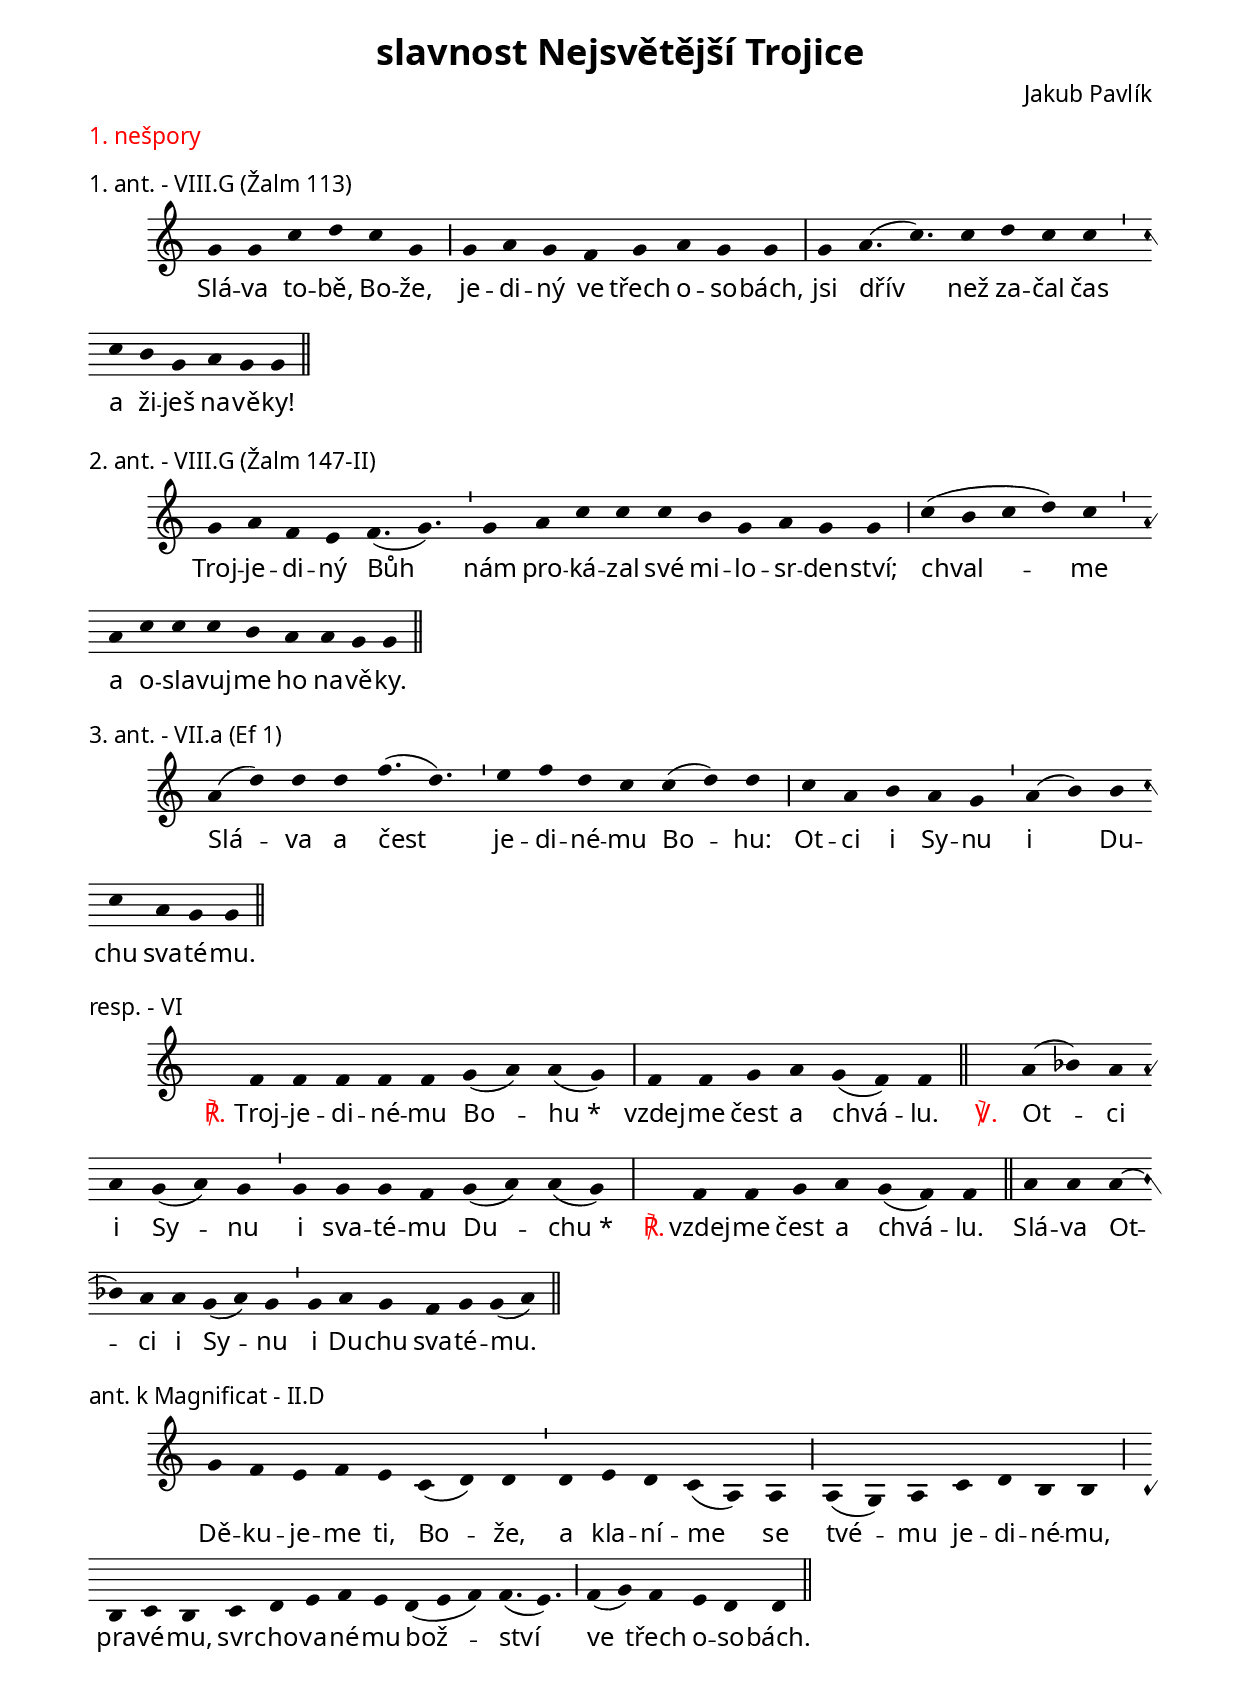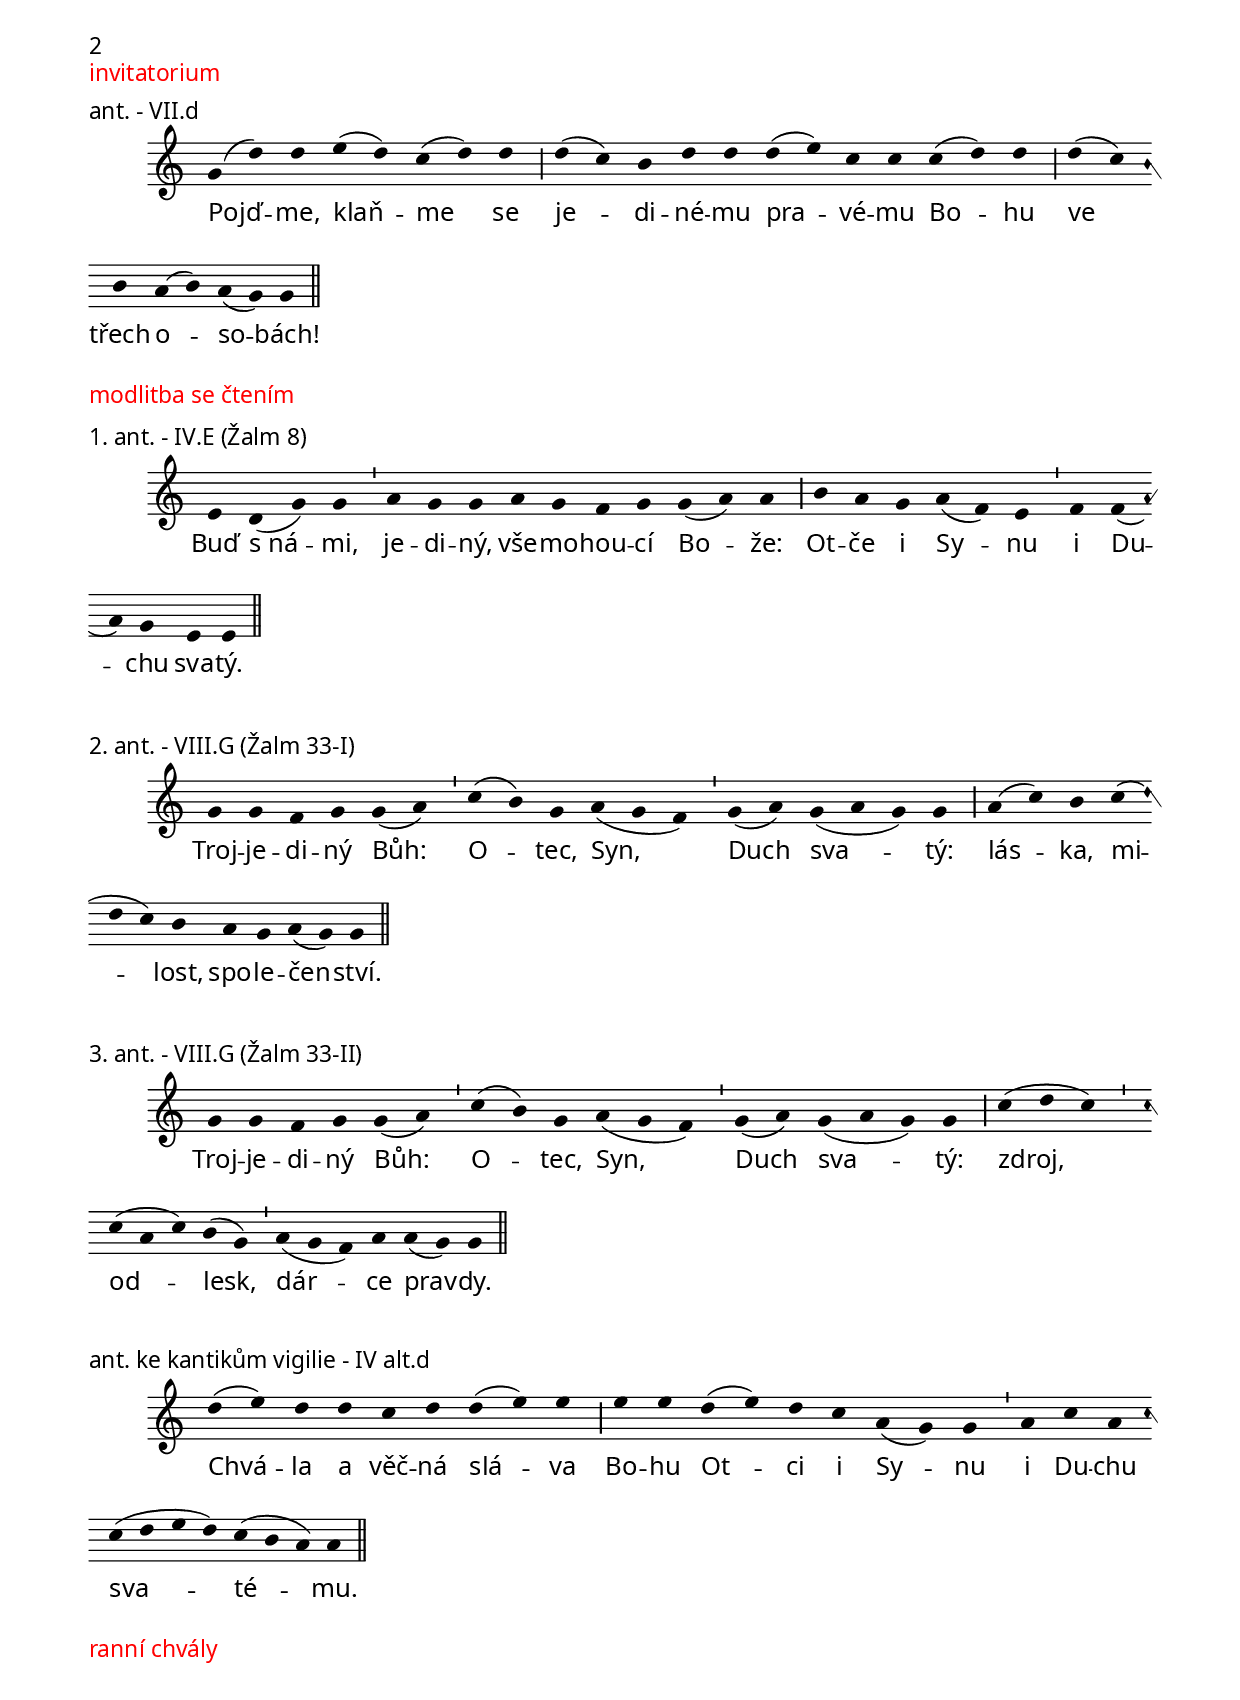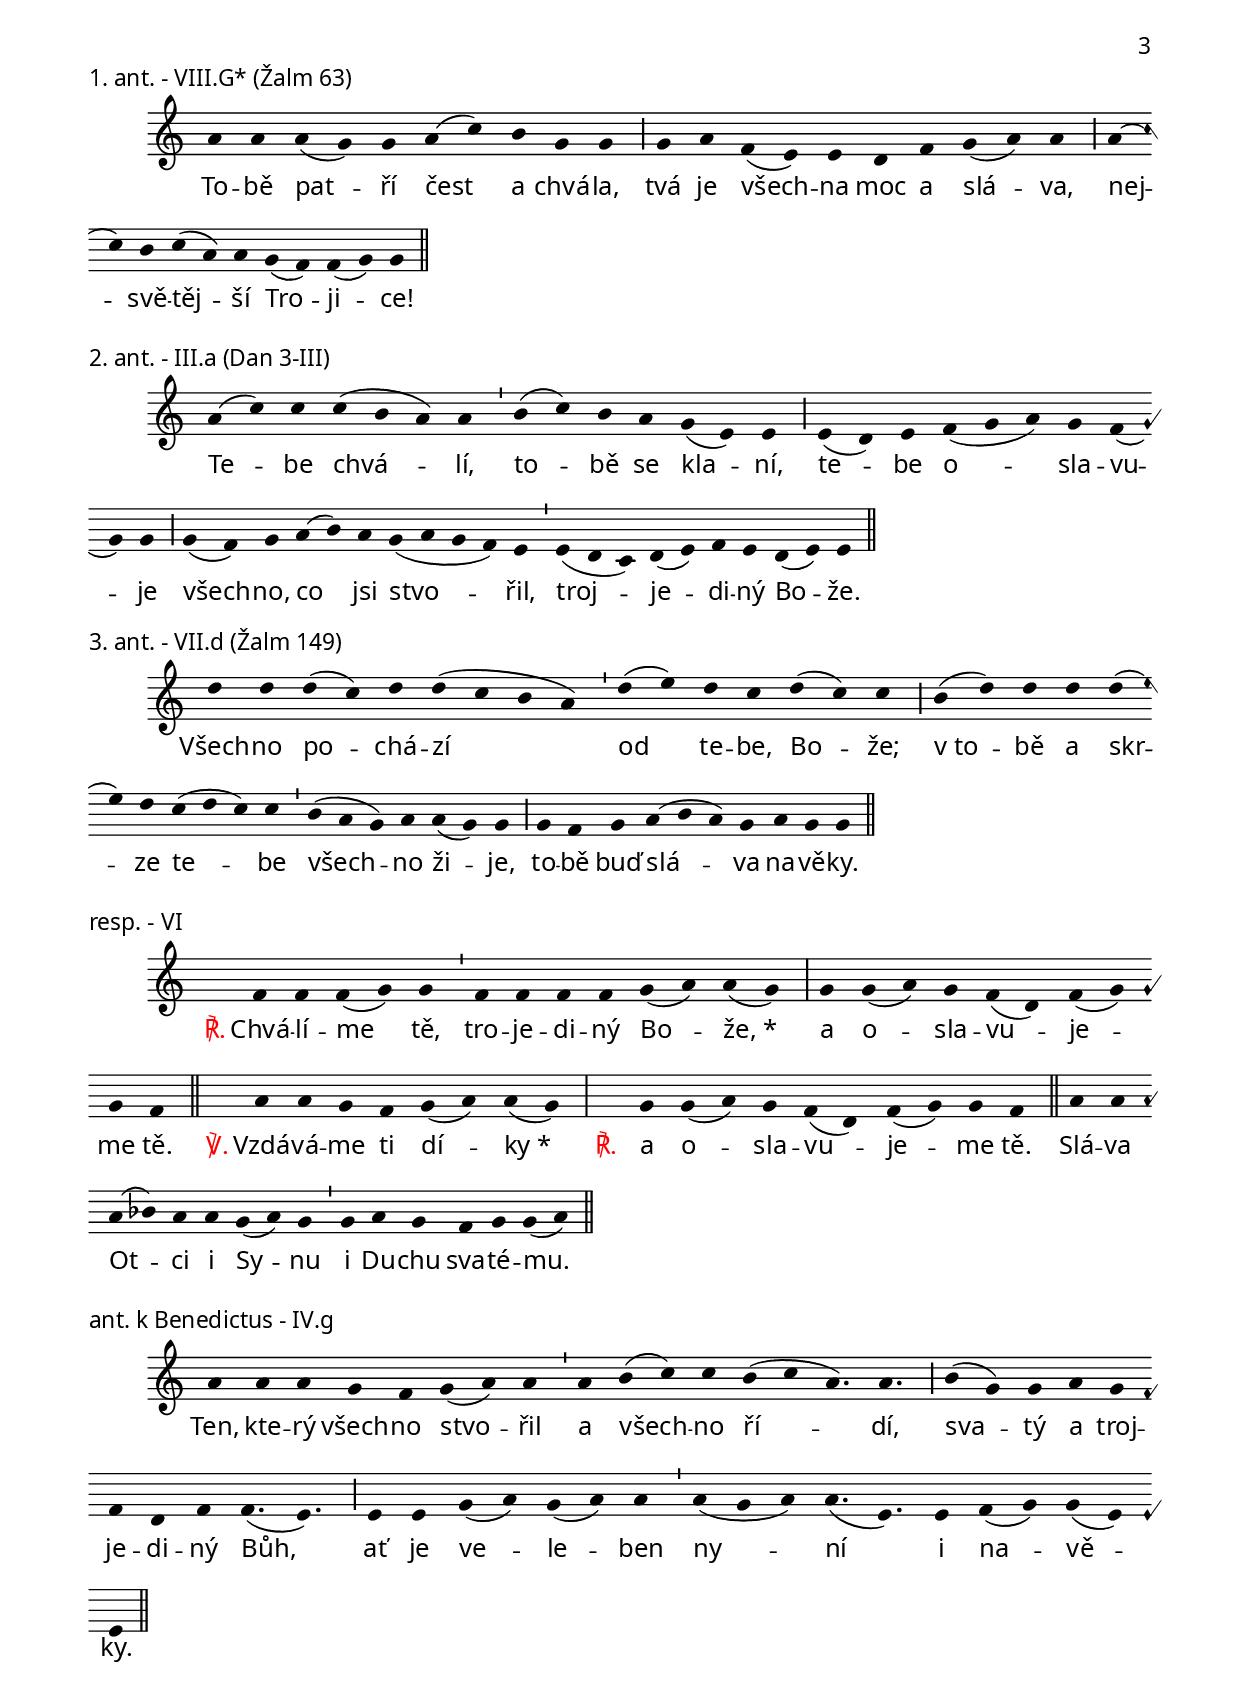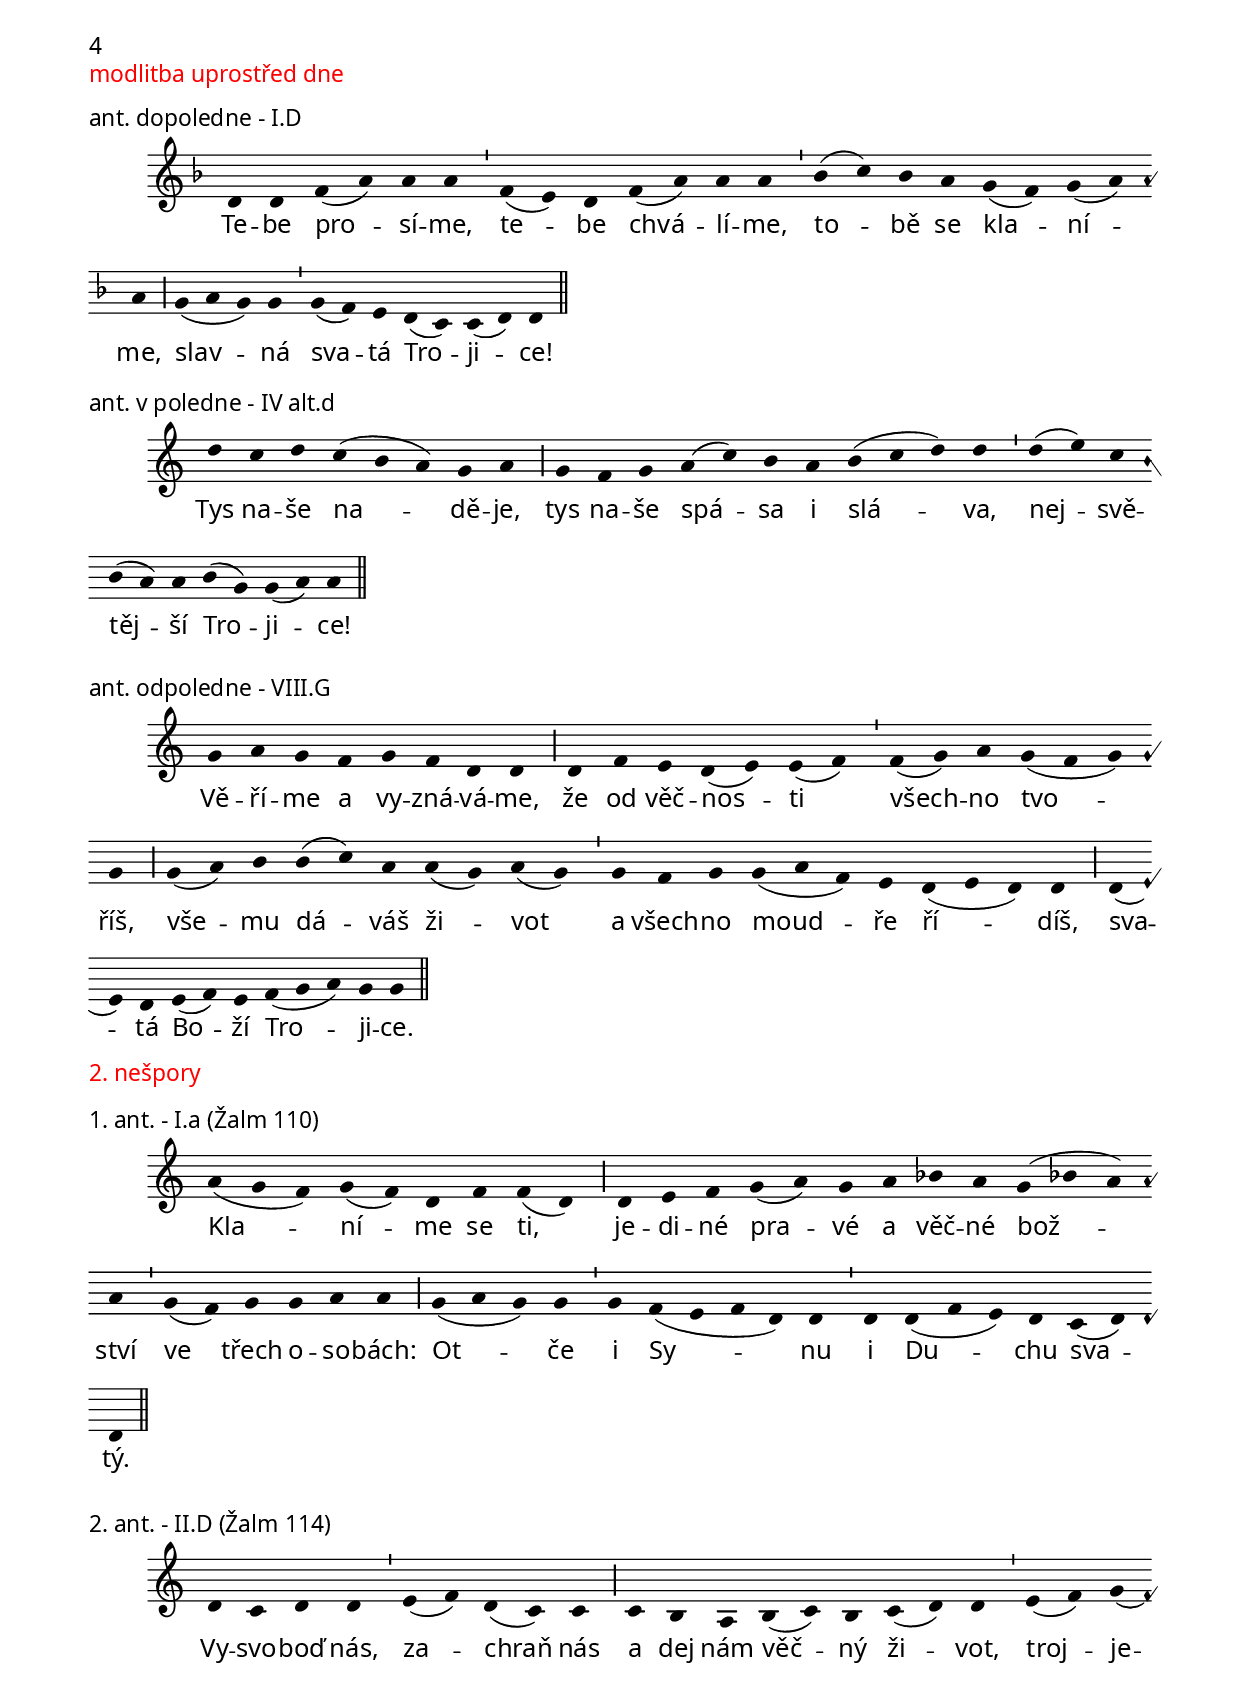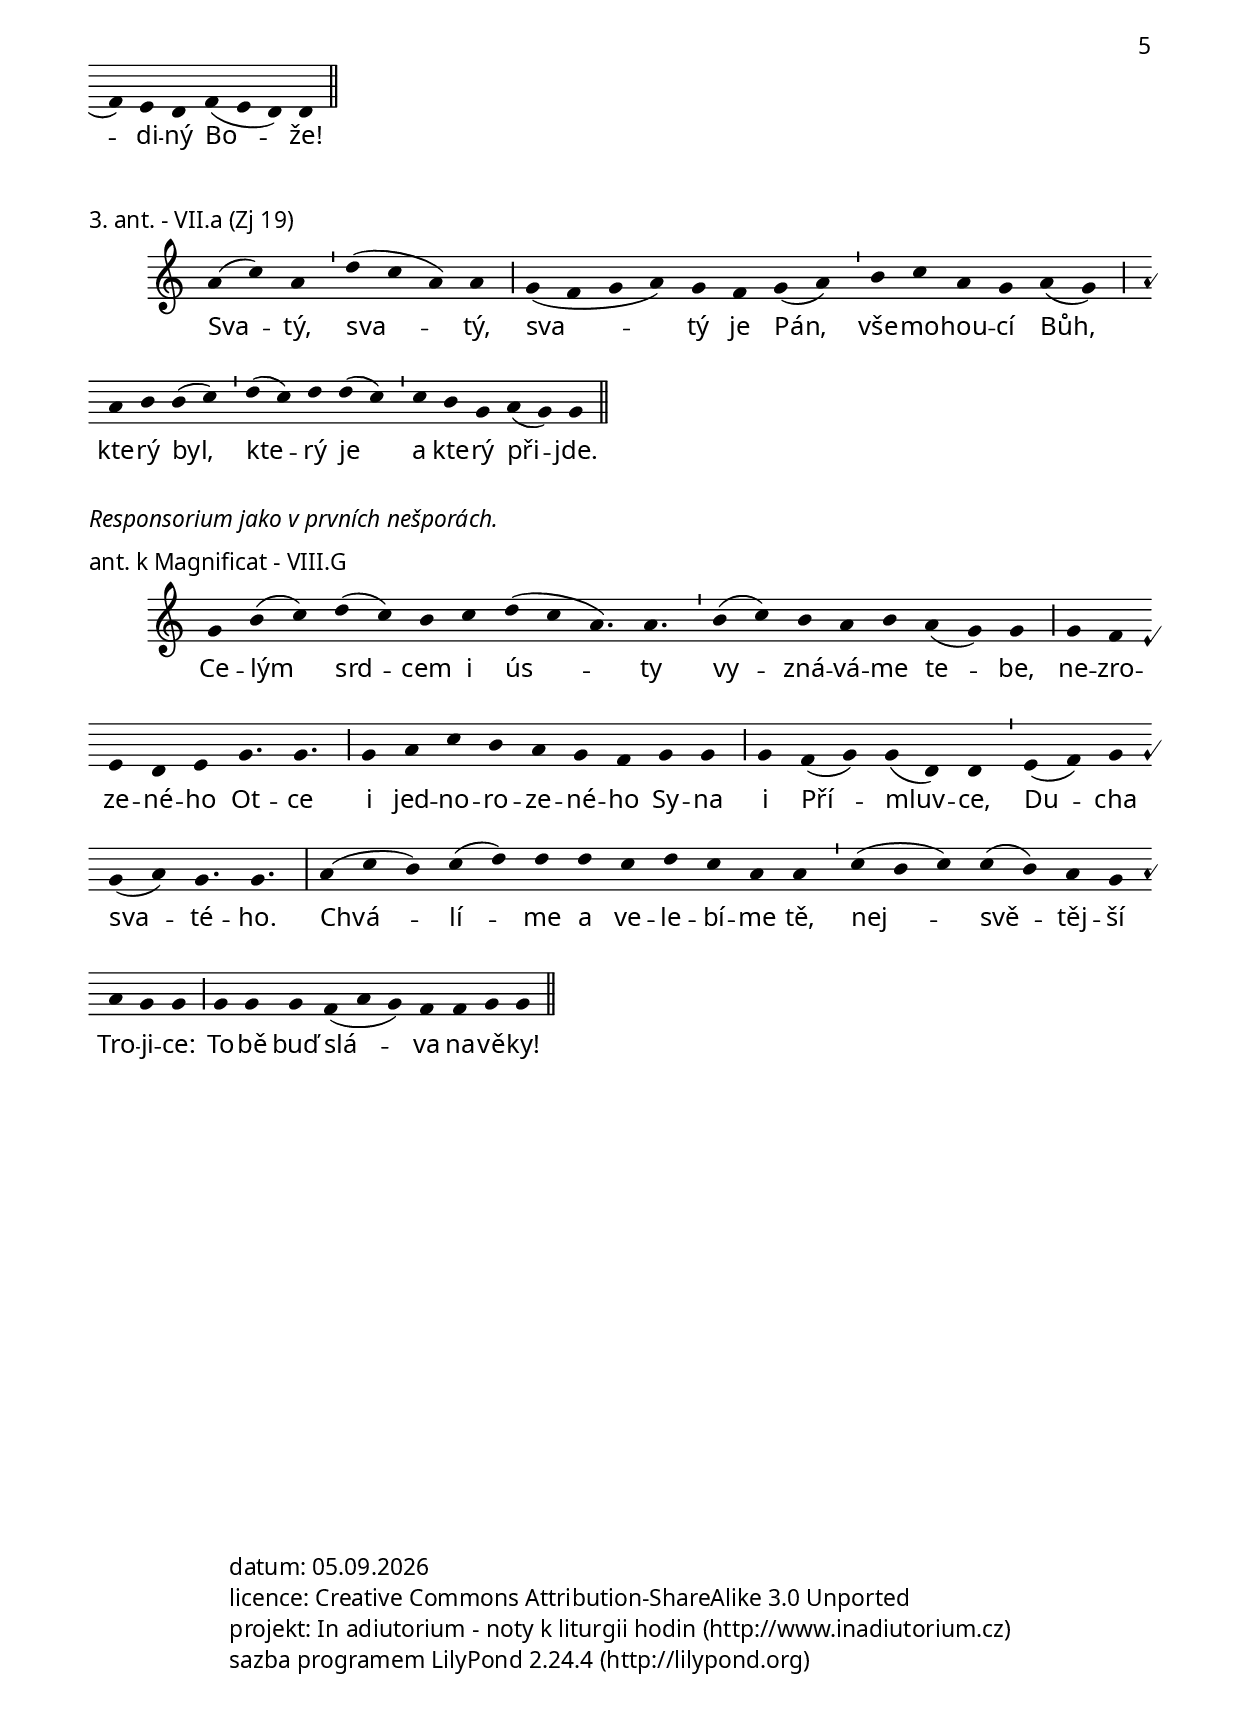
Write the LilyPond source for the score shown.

\version "2.14.2"

\header {
  title = "slavnost Nejsvětější Trojice"
  composer = "Jakub Pavlík"
}

\include "spolecne.ly"
\include "dilyresponsorii.ly"

\markup {\nadpisHodinka {"1. nešpory"}}

\score {
  \relative c'' {
    \choralniRezim
    g4 g c d c g \barMaior
    g a g f g a g g \barMax
    g a4.( c) c4 d c c \barMin
    c b g a g g \barFinalis
  }
  \addlyrics {
    Slá -- va to -- bě, Bo -- že,
    je -- di -- ný ve třech o -- so -- bách,
    jsi dřív než za -- čal čas
    a ži -- ješ na -- vě -- ky!
  }
  \header {
    quid = "1. ant."
    modus = "VIII"
    differentia = "G"
    psalmus = "Žalm 113"
    id = "1ne-a1"
    piece = \markup {\sestavTitulek}
  }
}

\score {
  \relative c'' {
    \choralniRezim
    g4 a f e f4.( g) \barMin
    g4 a c c c b g a g g \barMaior
    c( b c d) c \barMin
    a c c c b a a g g \barFinalis
  }
  \addlyrics {
    Troj -- je -- di -- ný Bůh
    nám pro -- ká -- zal své mi -- lo -- sr -- den -- ství;
    chval -- me
    a o -- sla -- vuj -- me ho na -- vě -- ky.
  }
  \header {
    quid = "2. ant."
    modus = "VIII"
    differentia = "G"
    psalmus = "Žalm 147-II"
    id = "1ne-a2"
    piece = \markup {\sestavTitulek}
  }
}

\score {
  \relative c'' {
    \choralniRezim
    a4( d) d d f4.( d) \barMin e4 f d c c( d) d \barMaior
    c a b a g \barMin a( b) b c a g g \barFinalis
  }
  \addlyrics {
    Slá -- va a čest je -- di -- né -- mu Bo -- hu:
    Ot -- ci i Sy -- nu i Du -- chu sva -- té -- mu.
  }
  \header {
    quid = "3. ant."
    modus = "VII"
    differentia = "a"
    psalmus = "Ef 1"
    id = "1ne-a3"
    piece = \markup {\sestavTitulek}
  }
}

\score {
  \relative c' {
    \choralniRezim

    % R
    \neviditelna f
    f4 f f f f g( a) a( g) \barMax
    f f g a g( f) f \barFinalis
    % V
    \neviditelna a
    a4( bes) a a g( a) g \barMin g g g f g( a) a( g) \barMax
    % R
    \neviditelna a
    f f g a g( f) f \barFinalis
    \respVIdoxologie \barFinalis
  }
  \addlyrics {
    \Response Troj -- je -- di -- né -- mu Bo -- hu_*
    vzdej -- me čest a chvá -- lu.
    \Verse Ot -- ci i Sy -- nu i sva -- té -- mu Du -- chu_*
    \Response vzdej -- me čest a chvá -- lu.
    \textRespDoxologie
  }
  \header {
    quid = "resp."
    modus = "VI"
    id = "1ne-resp"
    piece = \markup {\sestavTitulekResp}
  }
}

\score {
  \relative c'' {
    \choralniRezim
    g4 f e f e c( d) d \barMin
    d e d c( a) a \barMaior
    a( g) a c d b b \barMaior
    b c b c d e f e d( e f) f4.( e) \barMaior
    f4( g) f e d d \barFinalis
  }
  \addlyrics {
    Dě -- ku -- je -- me ti, Bo -- že,
    a kla -- ní -- me se
    tvé -- mu je -- di -- né -- mu,
    pra -- vé -- mu, svr -- cho -- va -- né -- mu bož -- ství
    ve třech o -- so -- bách.
  }
  \header {
    quid = "ant. k Magnificat"
    modus = "II"
    differentia = "D"
    psalmus = ""
    id = "1ne-amag"
    placet = "~ je to fakt II? Závěr zní trochu cize."
    piece = \markup {\sestavTitulekBezZalmu}
  }
}

\markup {\nadpisHodinka {"invitatorium"}}

\score {
  \relative c'' {
    \choralniRezim
    g( d') d e( d) c( d) d \barMaior
    d( c) b d d d( e) c c c( d) d \barMaior
    d( c) b a( b) a( g) g \barFinalis
  }
  \addlyrics {
    Pojď -- me, klaň -- me se
    je -- di -- né -- mu pra -- vé -- mu Bo -- hu
    ve třech o -- so -- bách!
  }
  \header {
    quid = "ant."
    modus = "VII"
    differentia = "d"
    psalmus = ""
    id = "invit"
    placet = "jde, ale nic moc"
    piece = \markup {\sestavTitulekBezZalmu}
  }
}

\markup {\nadpisHodinka {"modlitba se čtením"}}

\score {
  \relative c' {
    \choralniRezim
    e4 d( g) g \barMin
    a g g a g f g g( a) a \barMaior
    b a g a( f) e \barMin
    f f( a) g e e \barFinalis
  }
  \addlyrics {
    Buď s_ná -- mi,
    je -- di -- ný, vše -- mo -- hou -- cí Bo -- že:
    Ot -- če i Sy -- nu
    i Du -- chu sva -- tý.
  }
  \header {
    quid = "1. ant."
    modus = "IV"
    differentia = "E"
    psalmus = "Žalm 8"
    id = "mc-a1"
    piece = \markup {\sestavTitulek}
  }
}

\score {
  \relative c'' {
    \choralniRezim
    g4 g f g g( a) \barMin
    c( b) g a( g f) \barMin g( a) g( a g) g \barMaior
    a( c) b c( d c) b a g a( g) g \barFinalis
  }
  \addlyrics {
    Troj -- je -- di -- ný Bůh:
    O -- tec, Syn, Duch sva -- tý:
    lás -- ka, mi -- lost, spo -- le -- čen -- ství.
  }
  \header {
    quid = "2. ant."
    modus = "VIII"
    differentia = "G"
    psalmus = "Žalm 33-I"
    id = "mc-a2"
    piece = \markup {\sestavTitulek}
  }
}

\score {
  \relative c'' {
    \choralniRezim
    g4 g f g g( a) \barMin
    c( b) g a( g f) \barMin g( a) g( a g) g \barMaior
    c( d c) \barMin c( a c) b( g) \barMin a( g f) a a( g) g \barFinalis
  }
  \addlyrics {
    Troj -- je -- di -- ný Bůh:
    O -- tec, Syn, Duch sva -- tý:
    zdroj, od -- lesk, dár -- ce prav -- dy.
  }
  \header {
    quid = "3. ant."
    modus = "VIII"
    differentia = "G"
    psalmus = "Žalm 33-II"
    placet = "tady zásada stejný text -- stejná melodie vede k nevkusnému opakování;
    udělat dvě antifony, které k sobě patří, ale tak, že se vkusně doplňují - ne aby
    jedna druhou papouškovala"
    id = "mc-a3"
    piece = \markup {\sestavTitulek}
  }
}

\score {
  \relative c'' {
    \choralniRezim
    d4( e) d d c d d( e) e \barMaior
    e e d( e) d c a( g) g \barMin
    a c a c( d e d) c( b a) a \barFinalis
  }
  \addlyrics {
    Chvá -- la a věč -- ná slá -- va
    Bo -- hu Ot -- ci i Sy -- nu
    i Du -- chu sva -- té -- mu.
  }
  \header {
    quid = "ant. ke kantikům vigilie"
    modus = "IV alt"
    differentia = "d"
    psalmus = ""
    id = "mc-avig"
    piece = \markup {\sestavTitulekBezZalmu}
  }
}

\markup {\nadpisHodinka {"ranní chvály"}}

\score {
  \relative c'' {
    \choralniRezim
    a4 a a( g) g a( c) b g g \barMaior
    g a f( e) e d f g( a) a \barMaior
    a( c) b c( a) a g( f) f( g) g \barFinalis
  }
  \addlyrics {
    To -- bě pat -- ří čest a chvá -- la,
    tvá je všech -- na moc a slá -- va,
    nej -- svě -- těj -- ší Tro -- ji -- ce!
  }
  \header {
    quid = "1. ant."
    modus = "VIII"
    differentia = "G*"
    psalmus = "Žalm 63"
    id = "rch-a1"
    piece = \markup {\sestavTitulek}
  }
}

\score {
  \relative c'' {
    \choralniRezim
    a4( c) c c( b a) a \barMin
    b( c) b a g( e) e \barMaior
    e( d) e f( g a) g f( g) g \barMaior
    g( f) g a( b) a g( a g f) e \barMin
    e( d c) d( e) f e d( e) e \barFinalis
  }
  \addlyrics {
    Te -- be chvá -- lí,
    to -- bě se kla -- ní,
    te -- be o -- sla -- vu -- je

    všech -- no, co jsi stvo -- řil,
    troj -- je -- di -- ný Bo -- že.
  }
  \header {
    quid = "2. ant."
    modus = "III"
    differentia = "a"
    psalmus = "Dan 3-III"
    placet = "_stvořil_: sekundový krok mezi stvo- a -řil je nelibý.
    Buďto gagfe e, nebo i na -řil kratší melisma"
    id = "rch-a2"
    piece = \markup {\sestavTitulek}
  }
}

\score {
  \relative c'' {
    \choralniRezim
    d4 d d( c) d d( c b a) \barMin d( e) d c d( c) c \barMaior
    b( d) d d d( e) d c( d c) c \barMin b( a g) a a( g) g \barMaior
    g f g a( b a) g a g g \barFinalis
  }
  \addlyrics {
    Všech -- no po -- chá -- zí od te -- be, Bo -- že;
    v_to -- bě a skr -- ze te -- be všech -- no ži -- je,
    to -- bě buď slá -- va na -- vě -- ky.
  }
  \header {
    quid = "3. ant."
    modus = "VII"
    differentia = "d"
    psalmus = "Žalm 149"
    id = "rch-a3"
    piece = \markup {\sestavTitulek}
  }
}

\score {
  \relative c' {
    \choralniRezim

    % R
    \neviditelna f
    f4 f f( g) g \barMin f f f f g( a) a( g) \barMax
    g g( a) g f( d) f( g) g f \barFinalis
    % V
    \neviditelna f
    a4 a g f g( a) a( g) \barMax
    % R
    \neviditelna f
    g g( a) g f( d) f( g) g f \barFinalis
    % Slava
    \respVIdoxologie \barFinalis
  }
  \addlyrics {
    \Response Chvá -- lí -- me tě, tro -- je -- di -- ný Bo -- že,_*
    a o -- sla -- vu -- je -- me tě.
    \Verse Vzdá -- vá -- me ti dí -- ky_*
    \Response a o -- sla -- vu -- je -- me tě.
    \textRespDoxologie
  }
  \header {
    quid = "resp."
    modus = "VI"
    id = "rch-resp"
    piece = \markup {\sestavTitulekResp}
  }
}

\score {
  \relative c'' {
    \choralniRezim
    a4 a a g f g( a) a \barMin
    a4 b( c) c b( c a4.) a \barMaior
    b4( g) g a g f d f f4.( e) \barMaior
    e4 e g( a) g( a) a \barMin
    a( g a) a4.( e) e4 f( g) g( e) e \barFinalis
  }
  \addlyrics {
    Ten, kte -- rý všech -- no stvo -- řil
    a všech -- no ří -- dí,
    sva -- tý a troj -- je -- di -- ný Bůh,
    ať je ve -- le -- ben
    ny -- ní i na -- vě -- ky.
  }
  \header {
    quid = "ant. k Benedictus"
    modus = "IV"
    differentia = "g"
    psalmus = ""
    id = "rch-aben"
    piece = \markup {\sestavTitulekBezZalmu}
  }
}

\pageBreak % ZLOM

\markup {\nadpisHodinka {"modlitba uprostřed dne"}}

\score {
  \relative c' {
    \choralniRezim
    \key f \major
    d4 d f( a) a a \barMin
    f( e) d f( a) a a \barMin
    bes( c) bes a g( f) g( a) a \barMaior
    g( a g) g \barMin g( f) e d( c) c( d) d \barFinalis
  }
  \addlyrics {
    Te -- be pro -- sí -- me,
    te -- be chvá -- lí -- me,
    to -- bě se kla -- ní -- me,
    slav -- ná sva -- tá Tro -- ji -- ce!
  }
  \header {
    quid = "ant. dopoledne"
    modus = "I"
    differentia = "D"
    psalmus = ""
    id = "tercie"
    placet = "začátek je takový dryjáčnický"
    piece = \markup {\sestavTitulekBezZalmu}
  }
}

\score {
  \relative c'' {
    \choralniRezim
    d4 c d c( b a) g a \barMaior
    g f g a( c) b a b( c d) d \barMin
    d( e) c b( a) a b( g) g( a) a \barFinalis
  }
  \addlyrics {
    Tys na -- še na -- dě -- je,
    tys na -- še spá -- sa i slá -- va,
    nej -- svě -- těj -- ší Tro -- ji -- ce!
  }
  \header {
    quid = "ant. v poledne"
    modus = "IV alt"
    differentia = "d"
    psalmus = ""
    id = "sexta"
    placet = "r - zakončení na aktuální finále zní nepřesvědčivě; není třeba VII?"
    piece = \markup {\sestavTitulekBezZalmu}
  }
}

\score {
  \relative c'' {
    \choralniRezim
    g4 a g f g f d d \barMaior
    d f e d( e) e( f) \barMin f( g) a g( f g) g \barMaior
    g( a) b b( c) a a( g) a( g) \barMin
    g f g g( a f) e d( e d) d \barMaior
    d( e) d e( f) e f( g a) g g \barFinalis
  }
  \addlyrics {
    Vě -- ří -- me a vy -- zná -- vá -- me,
    že od věč -- nos -- ti všech -- no tvo -- říš,
    vše -- mu dá -- váš ži -- vot
    a všech -- no moud -- ře ří -- díš,
    sva -- tá Bo -- ží Tro -- ji -- ce.
  }
  \header {
    quid = "ant. odpoledne"
    modus = "VIII"
    differentia = "G"
    psalmus = ""
    id = "nona"
    placet = "R - tahle je jakoby spíš I než VIII"
    piece = \markup {\sestavTitulekBezZalmu}
  }
}

\markup {\nadpisHodinka {"2. nešpory"}}

\score {
  \relative c'' {
    \choralniRezim
    a4( g f) g( f) d f f( d) \barMaior
    d e f g( a) g a bes a g( bes a) a \barMin
    g( f) g g a a \barMaior
    g( a g) g \barMin g f( e f d) d \barMin d d( f e) d c( d) d \barFinalis
  }
  \addlyrics {
    Kla -- ní -- me se ti,
    je -- di -- né pra -- vé a věč -- né bož -- ství
    ve třech o -- so -- bách:
    Ot -- če i Sy -- nu i Du -- chu sva -- tý.
  }
  \header {
    quid = "1. ant."
    modus = "I"
    differentia = "a"
    psalmus = "Žalm 110"
    id = "2ne-a1"
    piece = \markup {\sestavTitulek}
  }
}

\score {
  \relative c' {
    \choralniRezim
    d4 c d d \barMin e( f) d( c) c \barMaior
    c b a b( c) b c( d) d \barMin
    e( f) g( f) e d f( e d) d \barFinalis
  }
  \addlyrics {
    Vy -- svo -- boď nás, za -- chraň nás
    a dej nám věč -- ný ži -- vot,
    troj -- je -- di -- ný Bo -- že!
  }
  \header {
    quid = "2. ant."
    modus = "II"
    differentia = "D"
    psalmus = "Žalm 114"
    placet = "_a dej nám věčný život_ je nezpěvné"
    id = "2ne-a2"
    piece = \markup {\sestavTitulek}
  }
}

\score {
  \relative c'' {
    \choralniRezim
    a4( c) a \barMin d( c a) a \barMaior
    g( f g a) g f g( a) \barMin b c a g a( g) \barMaior
    a b b( c) \barMin d( c) d d( c) \barMin
    c b g a( g) g \barFinalis
  }
  \addlyrics {
    Sva -- tý, sva -- tý,
    sva -- tý je Pán, vše -- mo -- hou -- cí Bůh,
    kte -- rý byl, kte -- rý je
    a kte -- rý při -- jde.
  }
  \header {
    quid = "3. ant."
    modus = "VII"
    differentia = "a"
    psalmus = "Zj 19"
    id = "2ne-a3"
    piece = \markup {\sestavTitulek}
  }
}

\markup\italic{Responsorium jako v prvních nešporách.}

\score {
  \relative c'' {
    \choralniRezim
    g4 b( c) d( c) b c d( c a4.) a \barMin
    b4( c) b a b a( g) g \barMaior
    g f e d e g4. g \barMaior
    g4 a c b a g f g g \barMaior
    g f( g) g( d) d \barMin e( f) g g( a) g4. g \barMax

    a4( c b) c( d) d d c d c a a \barMin
    c( b c) c( b) a g a g g \barMaior
    g g g f( a g) f f g g \barFinalis
  }
  \addlyrics {
    Ce -- lým srd -- cem i ús -- ty
    vy -- zná -- vá -- me te -- be,
    ne -- zro -- ze -- né -- ho Ot -- ce
    i jed -- no -- ro -- ze -- né -- ho Sy -- na
    i Pří -- mluv -- ce, Du -- cha sva -- té -- ho.

    Chvá -- lí -- me a ve -- le -- bí -- me tě,
    nej -- svě -- těj -- ší Tro -- ji -- ce:
    To -- bě buď slá -- va na -- vě -- ky!
  }
  \header {
    quid = "ant. k Magnificat"
    modus = "VIII"
    differentia = "G"
    psalmus = ""
    placet = "a co _Tobě buď_ g f e ?"
    id = "2ne-amag"
    piece = \markup {\sestavTitulekBezZalmu}
  }
}